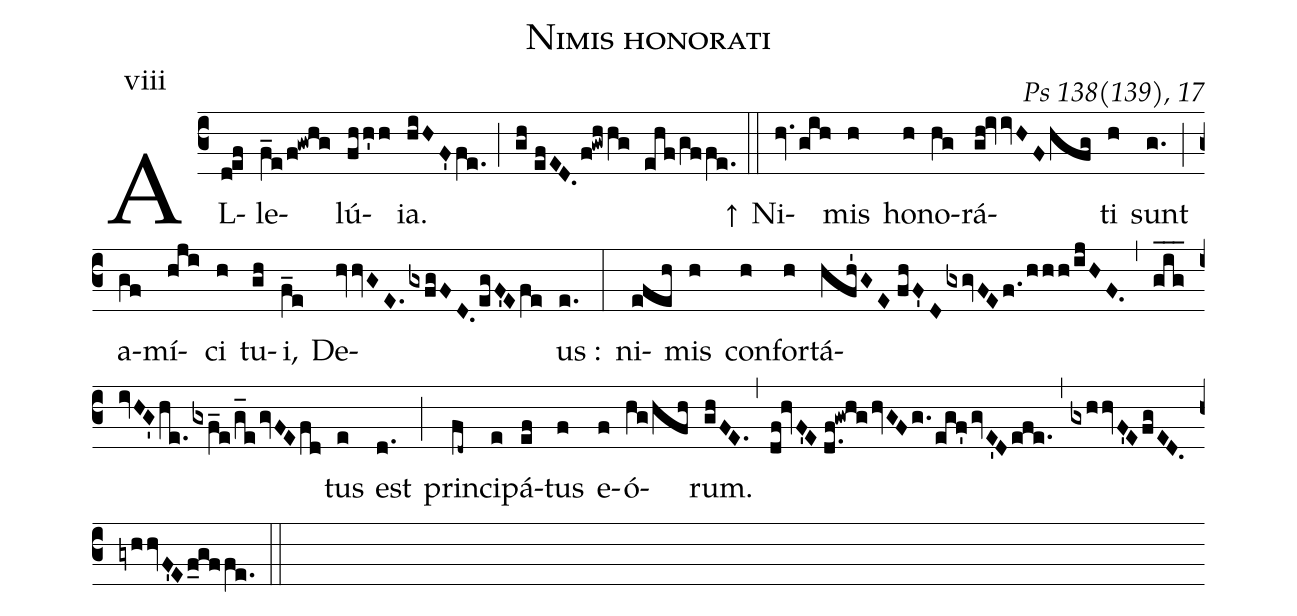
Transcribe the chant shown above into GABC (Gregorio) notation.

name:Nimis honorati;
commentary: Ps 138(139), 17;
mode:viii;
%%
(c3) AL(d!ef)le(f_e/f!gwhg)lú(fhh'h)ia.(hiHF'fe.) (;) (gh//efED./f!gwhhg ehf/gffe.) ↑(::) Ni(hv.gih)mis(h) ho(h)no(hg)rá(gh!ivvHFhfg)ti(h) sunt(g.) (;) a(gf)mí(hji)ci(h) tu(gh)i,(f_e) De(hvvGE.gxfgFD.egF'Efe)us~:(e.) (:) ni(efeh)mis(h) con(h)for(h)tá(hfh'GE//fhF'DgxgvFEf./hhh/ijHF.,gig___ivHG'he.gxf_e/g_e/gvFEfd)tus(e) est(d.) (;) prin(fd~)ci(e)pá(ef)tus(f) () e(f)ó(hg/hfh)rum.(ghFE.) (,) (df!hvF'E//d.f!gwhghvGFg./egf'/gvE'Defe.) (,) (gxhhvF'EfgED.gyhhvF'Ef_gffe.) (::)
